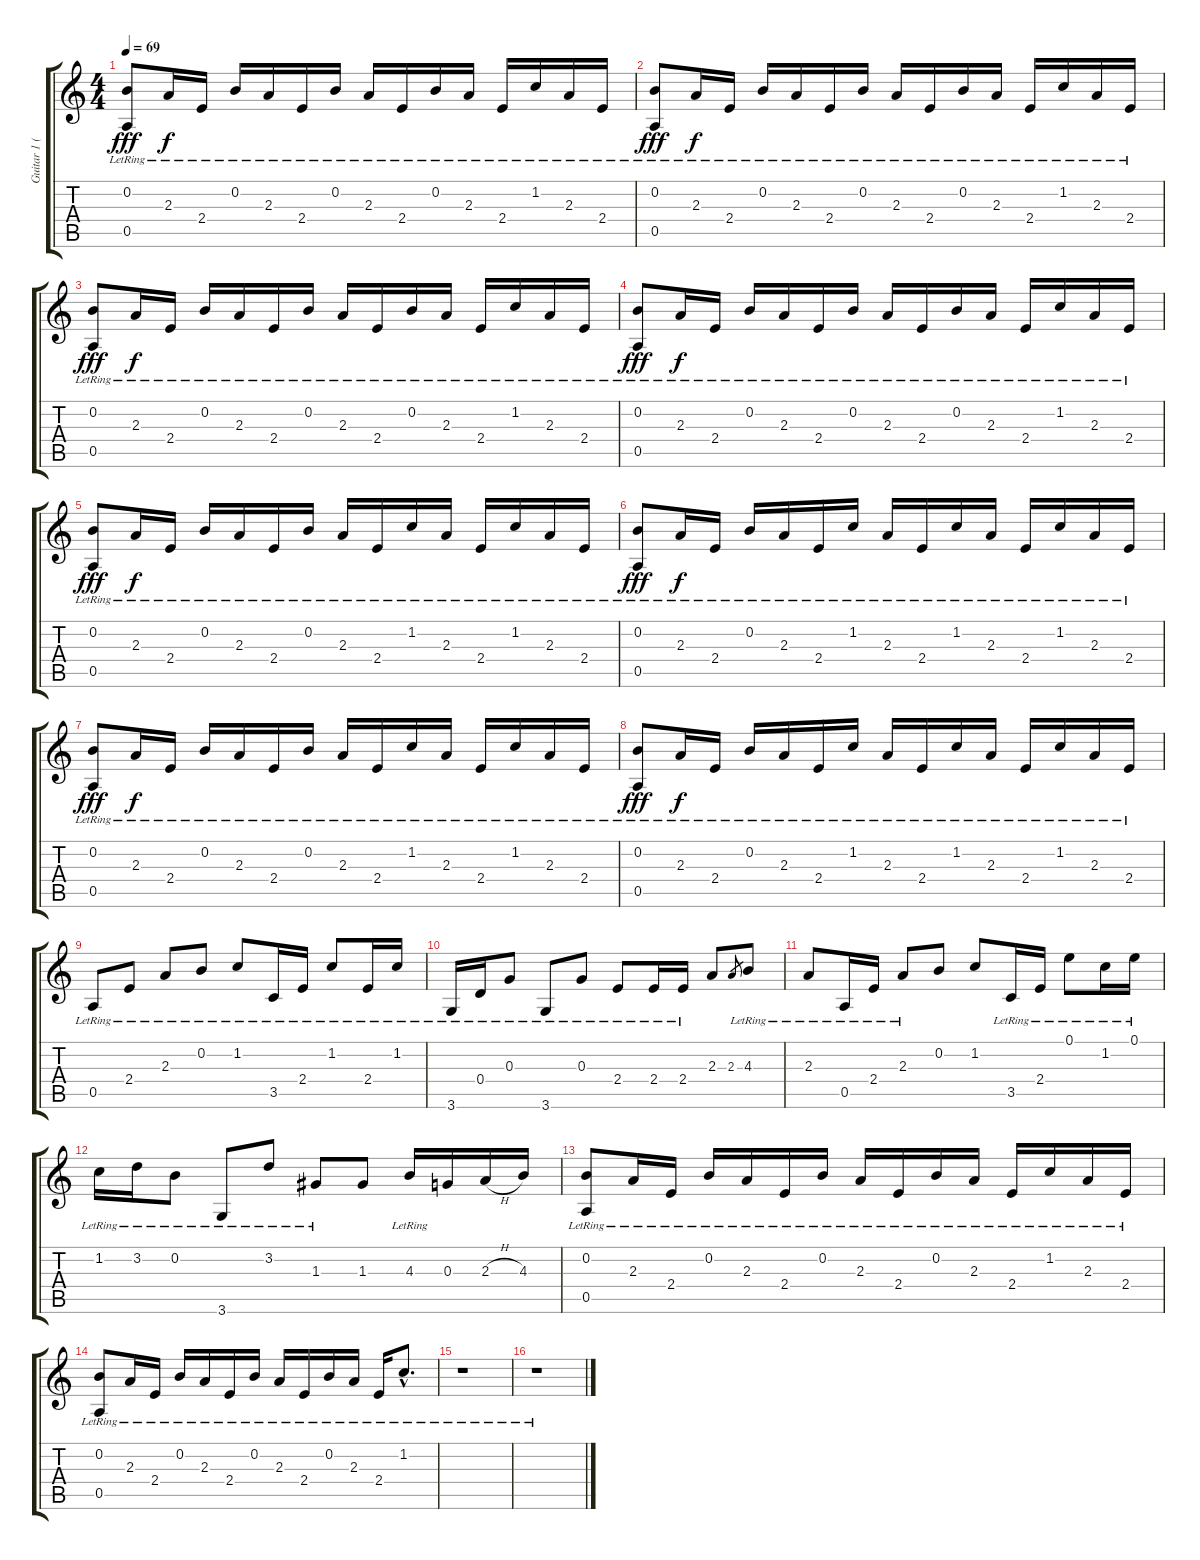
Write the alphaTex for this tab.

\track ("Guitar 1 (Acoustic)" "Guitar 1 (") {instrument acousticguitarnylon}
\staff {score tabs}
\tuning (E4 B3 G3 D3 A2 E2) {hide}
\ts (4 4)
\tempo 69
\clef g2
\ks c
(0.2{lr} 0.5{lr}).8{dy fff instrument acousticguitarnylon} 2.3{lr}.16{dy f} 2.4{lr}.16 0.2{lr}.16 2.3{lr}.16 2.4{lr}.16 0.2{lr}.16 2.3{lr}.16 2.4{lr}.16 0.2{lr}.16 2.3{lr}.16 2.4{lr}.16 1.2{lr}.16 2.3{lr}.16 2.4{lr}.16 |
(0.2{lr} 0.5{lr}).8{dy fff} 2.3{lr}.16{dy f} 2.4{lr}.16 0.2{lr}.16 2.3{lr}.16 2.4{lr}.16 0.2{lr}.16 2.3{lr}.16 2.4{lr}.16 0.2{lr}.16 2.3{lr}.16 2.4{lr}.16 1.2{lr}.16 2.3{lr}.16 2.4{lr}.16 |
(0.2{lr} 0.5{lr}).8{dy fff} 2.3{lr}.16{dy f} 2.4{lr}.16 0.2{lr}.16 2.3{lr}.16 2.4{lr}.16 0.2{lr}.16 2.3{lr}.16 2.4{lr}.16 0.2{lr}.16 2.3{lr}.16 2.4{lr}.16 1.2{lr}.16 2.3{lr}.16 2.4{lr}.16 |
(0.2{lr} 0.5{lr}).8{dy fff} 2.3{lr}.16{dy f} 2.4{lr}.16 0.2{lr}.16 2.3{lr}.16 2.4{lr}.16 0.2{lr}.16 2.3{lr}.16 2.4{lr}.16 0.2{lr}.16 2.3{lr}.16 2.4{lr}.16 1.2{lr}.16 2.3{lr}.16 2.4{lr}.16 |
(0.2{lr} 0.5{lr}).8{dy fff} 2.3{lr}.16{dy f} 2.4{lr}.16 0.2{lr}.16 2.3{lr}.16 2.4{lr}.16 0.2{lr}.16 2.3{lr}.16 2.4{lr}.16 1.2{lr}.16 2.3{lr}.16 2.4{lr}.16 1.2{lr}.16 2.3{lr}.16 2.4{lr}.16 |
(0.2{lr} 0.5{lr}).8{dy fff} 2.3{lr}.16{dy f} 2.4{lr}.16 0.2{lr}.16 2.3{lr}.16 2.4{lr}.16 1.2{lr}.16 2.3{lr}.16 2.4{lr}.16 1.2{lr}.16 2.3{lr}.16 2.4{lr}.16 1.2{lr}.16 2.3{lr}.16 2.4{lr}.16 |
(0.2{lr} 0.5{lr}).8{dy fff} 2.3{lr}.16{dy f} 2.4{lr}.16 0.2{lr}.16 2.3{lr}.16 2.4{lr}.16 0.2{lr}.16 2.3{lr}.16 2.4{lr}.16 1.2{lr}.16 2.3{lr}.16 2.4{lr}.16 1.2{lr}.16 2.3{lr}.16 2.4{lr}.16 |
(0.2{lr} 0.5{lr}).8{dy fff} 2.3{lr}.16{dy f} 2.4{lr}.16 0.2{lr}.16 2.3{lr}.16 2.4{lr}.16 1.2{lr}.16 2.3{lr}.16 2.4{lr}.16 1.2{lr}.16 2.3{lr}.16 2.4{lr}.16 1.2{lr}.16 2.3{lr}.16 2.4{lr}.16 |
0.5{lr}.8 2.4{lr}.8 2.3{lr}.8 0.2{lr}.8 1.2{lr}.8 3.5{lr}.16 2.4{lr}.16 1.2{lr}.8 2.4{lr}.16 1.2{lr}.16 |
3.6{lr}.16 0.4{lr}.16 0.3{lr}.8 3.6{lr}.8 0.3{lr}.8 2.4{lr}.8 2.4{lr}.16 2.4{lr}.16 2.3.8 2.3.8{gr} 4.3{lr}.8 |
2.3{lr}.8 0.5{lr}.16 2.4{lr}.16 2.3{lr}.8 0.2.8 1.2.8 3.5{lr}.16 2.4{lr}.16 0.1{lr}.8 1.2{lr}.16 0.1{lr}.16 |
1.2{lr}.16 3.2{lr}.16 0.2{lr}.8 3.6{lr}.8 3.2{lr}.8 1.3{lr}.8 1.3.8 4.3{lr}.16 0.3.16 2.3{h}.16 4.3.16 |
(0.2{lr} 0.5{lr}).8 2.3{lr}.16 2.4{lr}.16 0.2{lr}.16 2.3{lr}.16 2.4{lr}.16 0.2{lr}.16 2.3{lr}.16 2.4{lr}.16 0.2{lr}.16 2.3{lr}.16 2.4{lr}.16 1.2{lr}.16 2.3{lr}.16 2.4{lr}.16 |
(0.2{lr} 0.5{lr}).8 2.3{lr}.16 2.4{lr}.16 0.2{lr}.16 2.3{lr}.16 2.4{lr}.16 0.2{lr}.16 2.3{lr}.16 2.4{lr}.16 0.2{lr}.16 2.3{lr}.16 2.4{lr}.16 1.2{hac lr}.8{d} |
r.1 |
r.1
